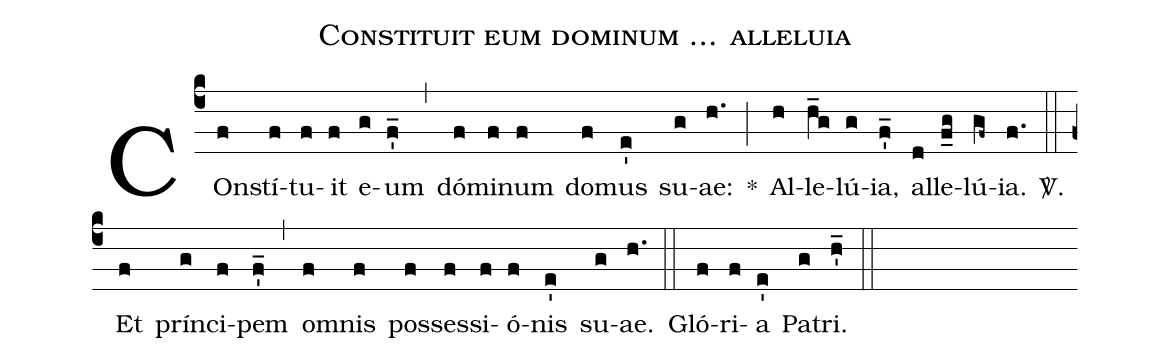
name:Constituit eum dominum ... alleluia;
office-part:Responsoria brevia;
%%
(c4) COn(f)stí(f)tu(f)it(f) e(g)um(f'_) (,) dó(f)mi(f)num(f) do(f)mus(e') su(g)ae:(h.) *(;) Al(h)le(h_g)lú(g)ia,(f'_) al(d)le(f_g)lú(gf~)ia.(f.) <sp>V/</sp>.(::) Et(f) prín(g)ci(f)pem(f'_) (,) o(f)mnis(f) pos(f)ses(f)si(f)ó(f)nis(e') su(g)ae.(h.) (::) Gló(f)ri(f)a(e') Pa(g)tri.(h'_) (::)
